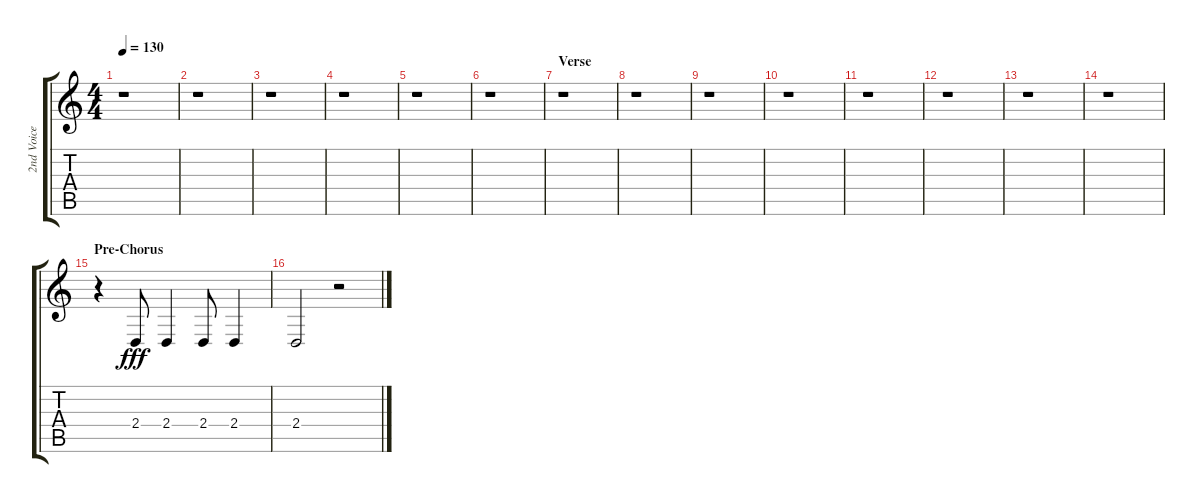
\track ("2nd Voice" "2nd Voice") {instrument lead6voice}
\staff {score tabs}
\tuning (D4 A3 F3 C3 G2 D2) {hide}
\ts (4 4)
\tempo 130
\clef g2
\ks c
r.1{dy f} |
r.1 |
r.1 |
r.1 |
r.1 |
r.1 |
\section ("" "Verse")
r.1 |
r.1 |
r.1 |
r.1 |
r.1 |
r.1 |
r.1 |
r.1 |
\section ("" "Pre-Chorus")
r.4 2.4.8{dy fff} 2.4.4 2.4.8 2.4.4 |
2.4.2 r.2
